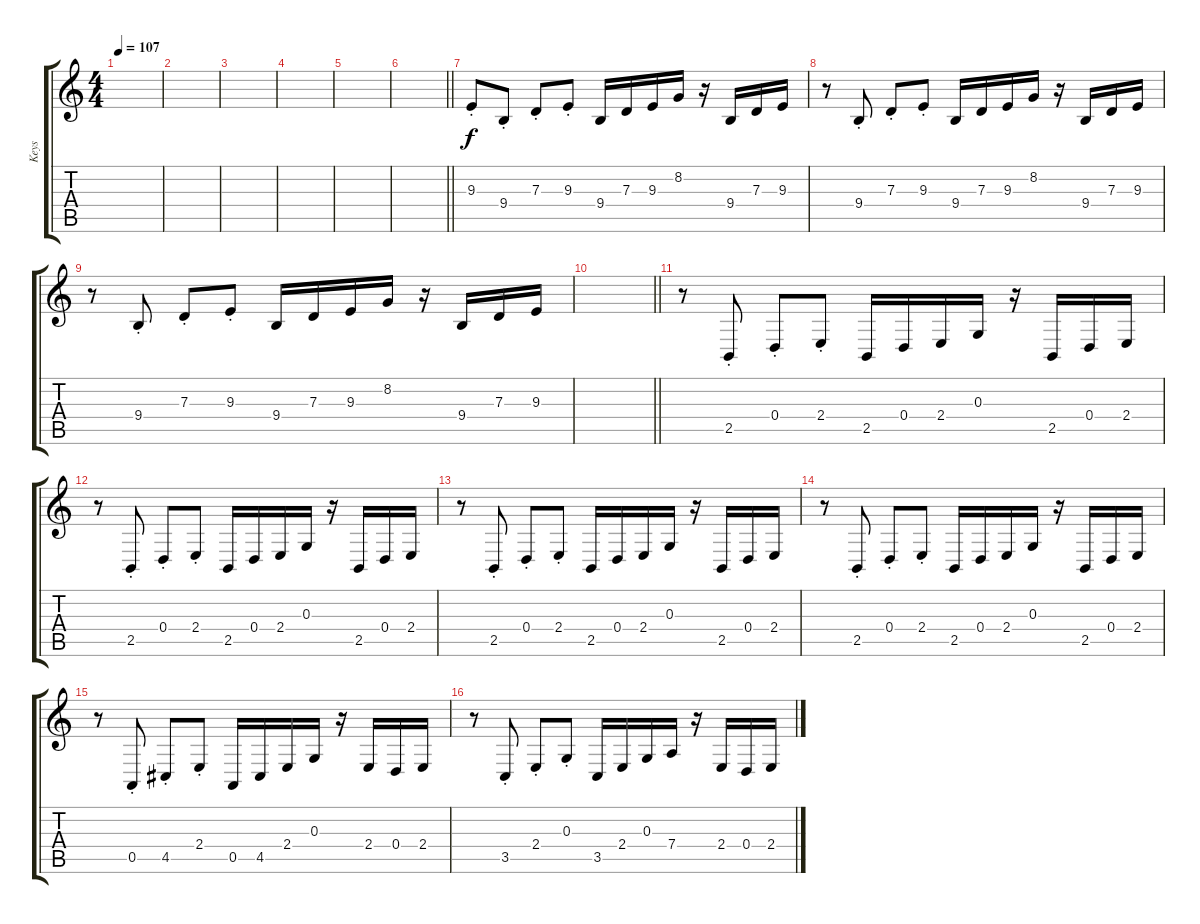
\track ("Keys" "Keys") {instrument lead2sawtooth}
\staff {score tabs}
\tuning (E4 B3 G3 D3 A2 E2) {hide}
\ts (4 4)
\tempo 107
\clef g2
\ks c
|
|
|
|
|
\barLineRight lightlight
|
9.3{st}.8 9.4{st}.8 7.3{st}.8 9.3{st}.8 9.4.16 7.3.16 9.3.16 8.2.16 r.16 9.4.16 7.3.16 9.3.16 |
r.8 9.4{st}.8 7.3{st}.8 9.3{st}.8 9.4.16 7.3.16 9.3.16 8.2.16 r.16 9.4.16 7.3.16 9.3.16 |
r.8 9.4{st}.8 7.3{st}.8 9.3{st}.8 9.4.16 7.3.16 9.3.16 8.2.16 r.16 9.4.16 7.3.16 9.3.16 |
\barLineRight lightlight
|
r.8 2.5{st}.8 0.4{st}.8 2.4{st}.8 2.5.16 0.4.16 2.4.16 0.3.16 r.16 2.5.16 0.4.16 2.4.16 |
r.8 2.5{st}.8 0.4{st}.8 2.4{st}.8 2.5.16 0.4.16 2.4.16 0.3.16 r.16 2.5.16 0.4.16 2.4.16 |
r.8 2.5{st}.8 0.4{st}.8 2.4{st}.8 2.5.16 0.4.16 2.4.16 0.3.16 r.16 2.5.16 0.4.16 2.4.16 |
r.8 2.5{st}.8 0.4{st}.8 2.4{st}.8 2.5.16 0.4.16 2.4.16 0.3.16 r.16 2.5.16 0.4.16 2.4.16 |
r.8 0.5{st}.8 4.5{st}.8 2.4{st}.8 0.5.16 4.5.16 2.4.16 0.3.16 r.16 2.4.16 0.4.16 2.4.16 |
r.8 3.5{st}.8 2.4{st}.8 0.3{st}.8 3.5.16 2.4.16 0.3.16 7.4.16 r.16 2.4.16 0.4.16 2.4.16
